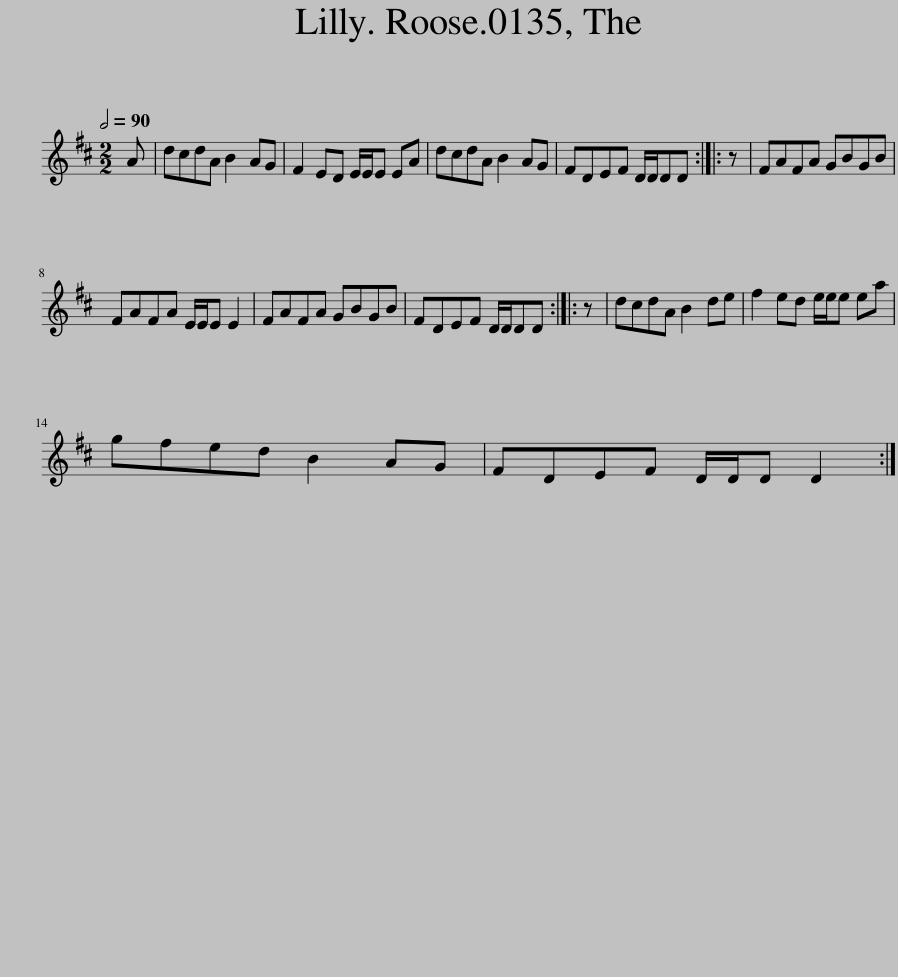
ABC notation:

X:1
L:1/8
Q:1/2=90
M:2/2
I:linebreak $
K:D
V:1 treble
V:1
 A | dcdA B2 AG | F2 ED E/E/E EA | dcdA B2 AG | FDEF D/D/DD :: %5
 z | FAFA GBGB |$ FAFA E/E/E E2 | FAFA GBGB | FDEF D/D/DD :: %10
 z | dcdA B2 de | f2 ed e/e/e ea |$ gfed B2 AG | FDEF D/D/D D2 :| %15
